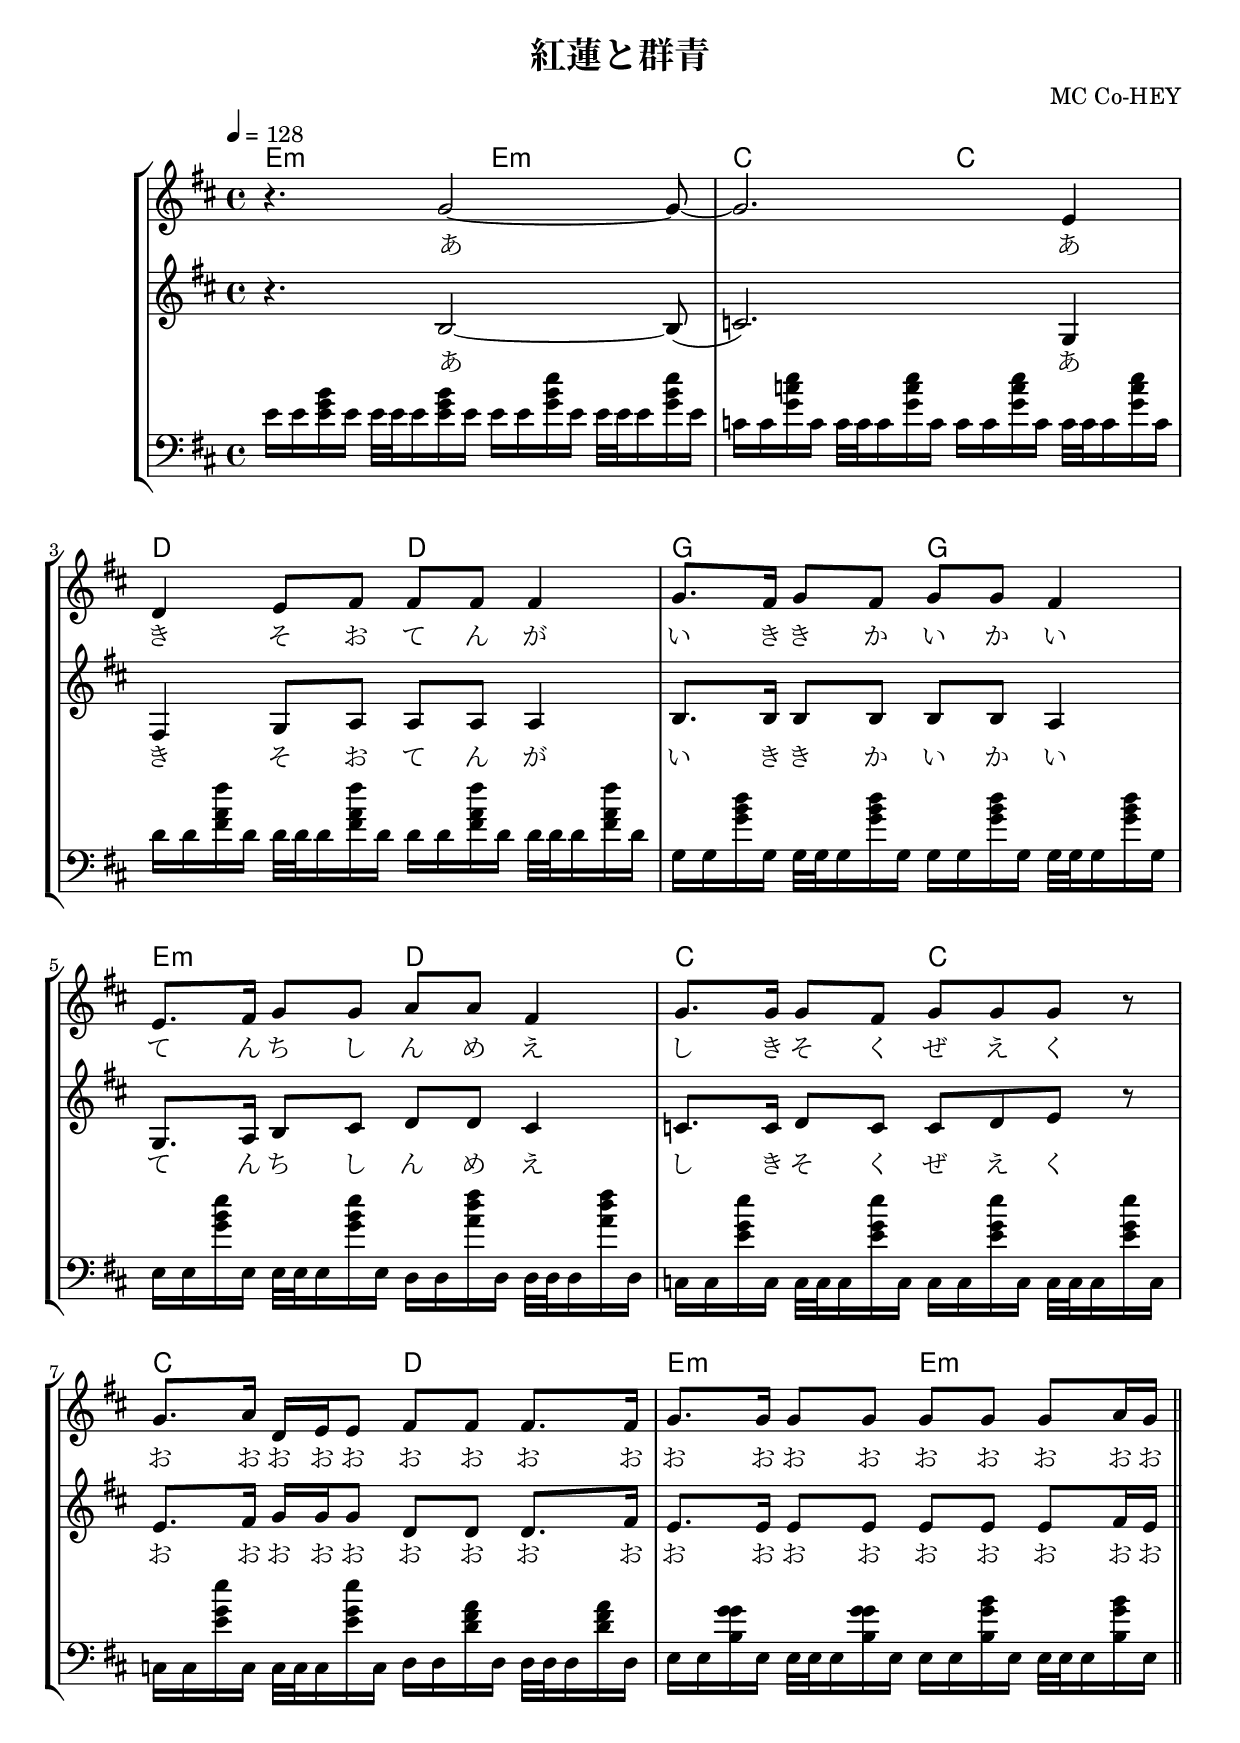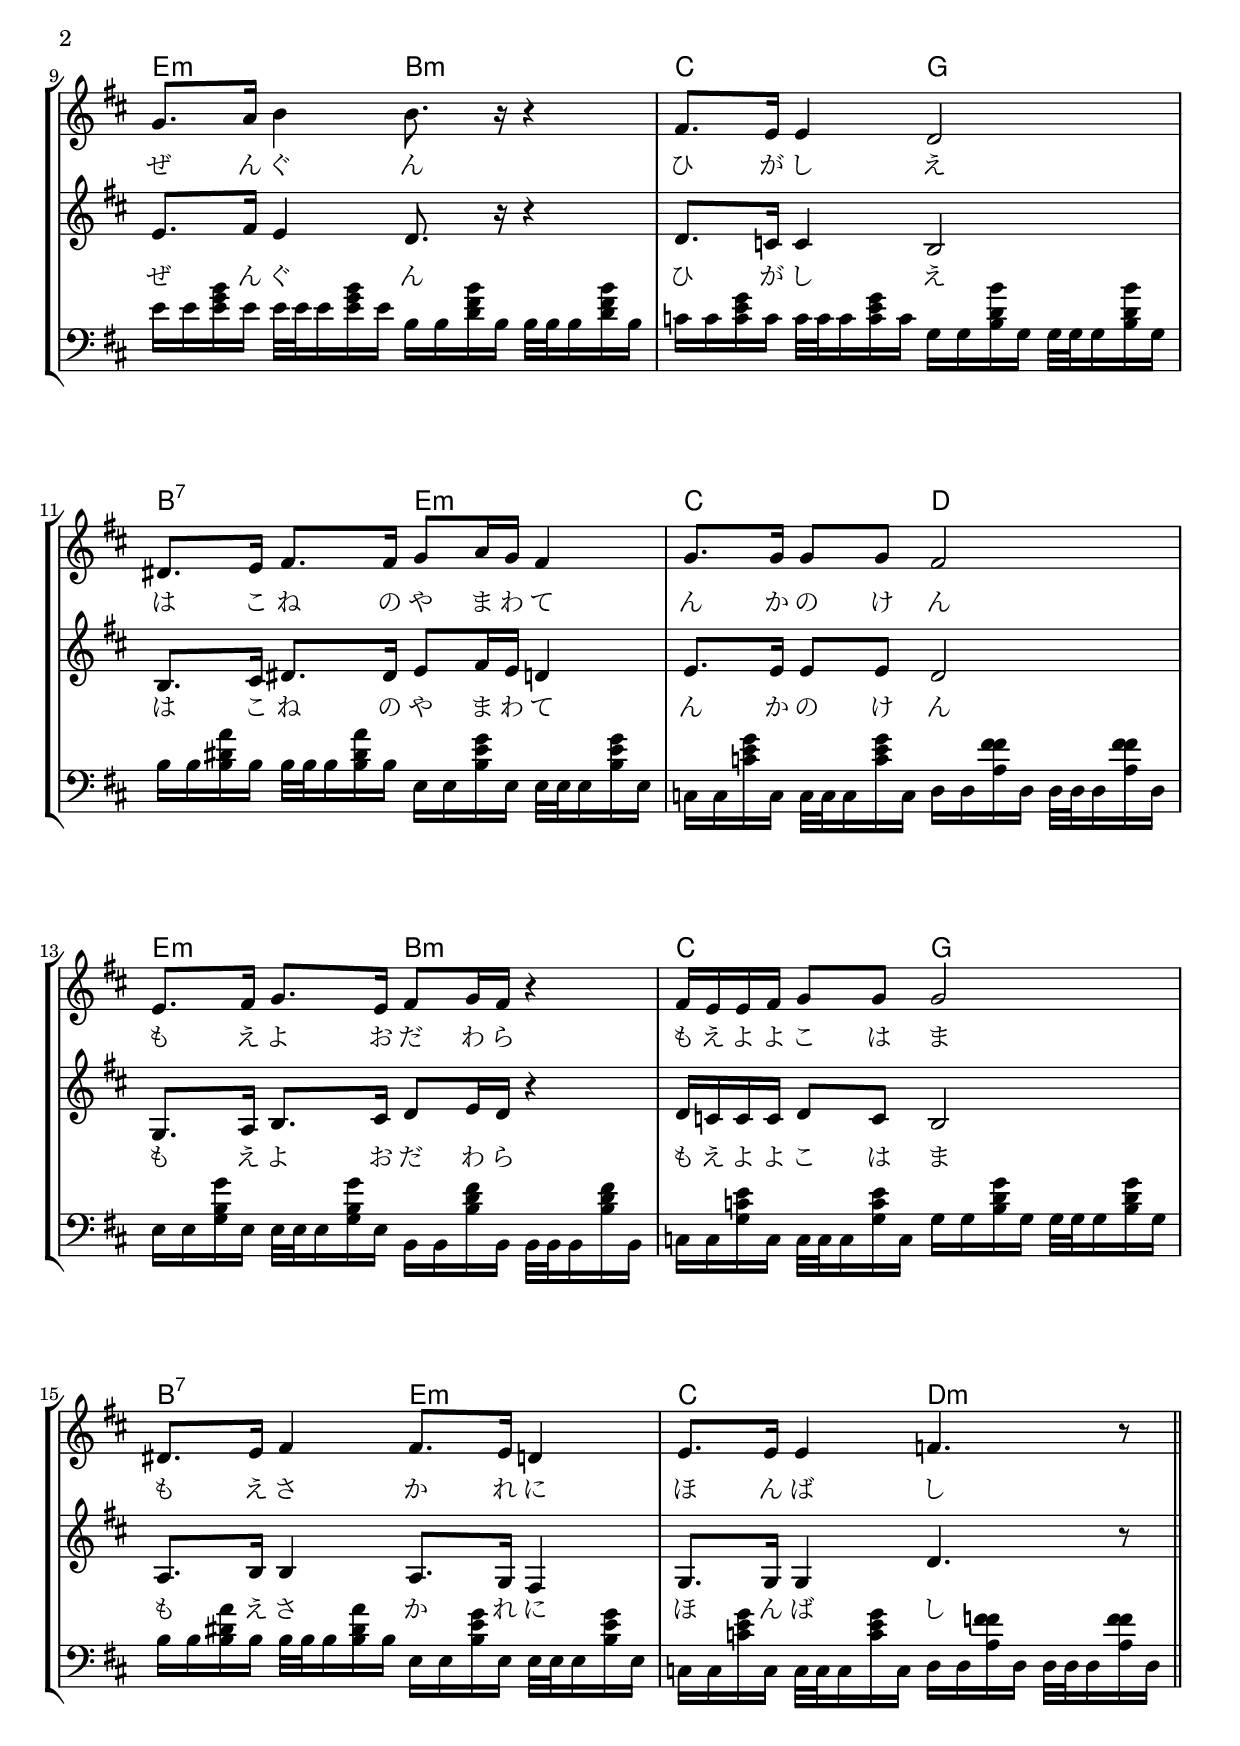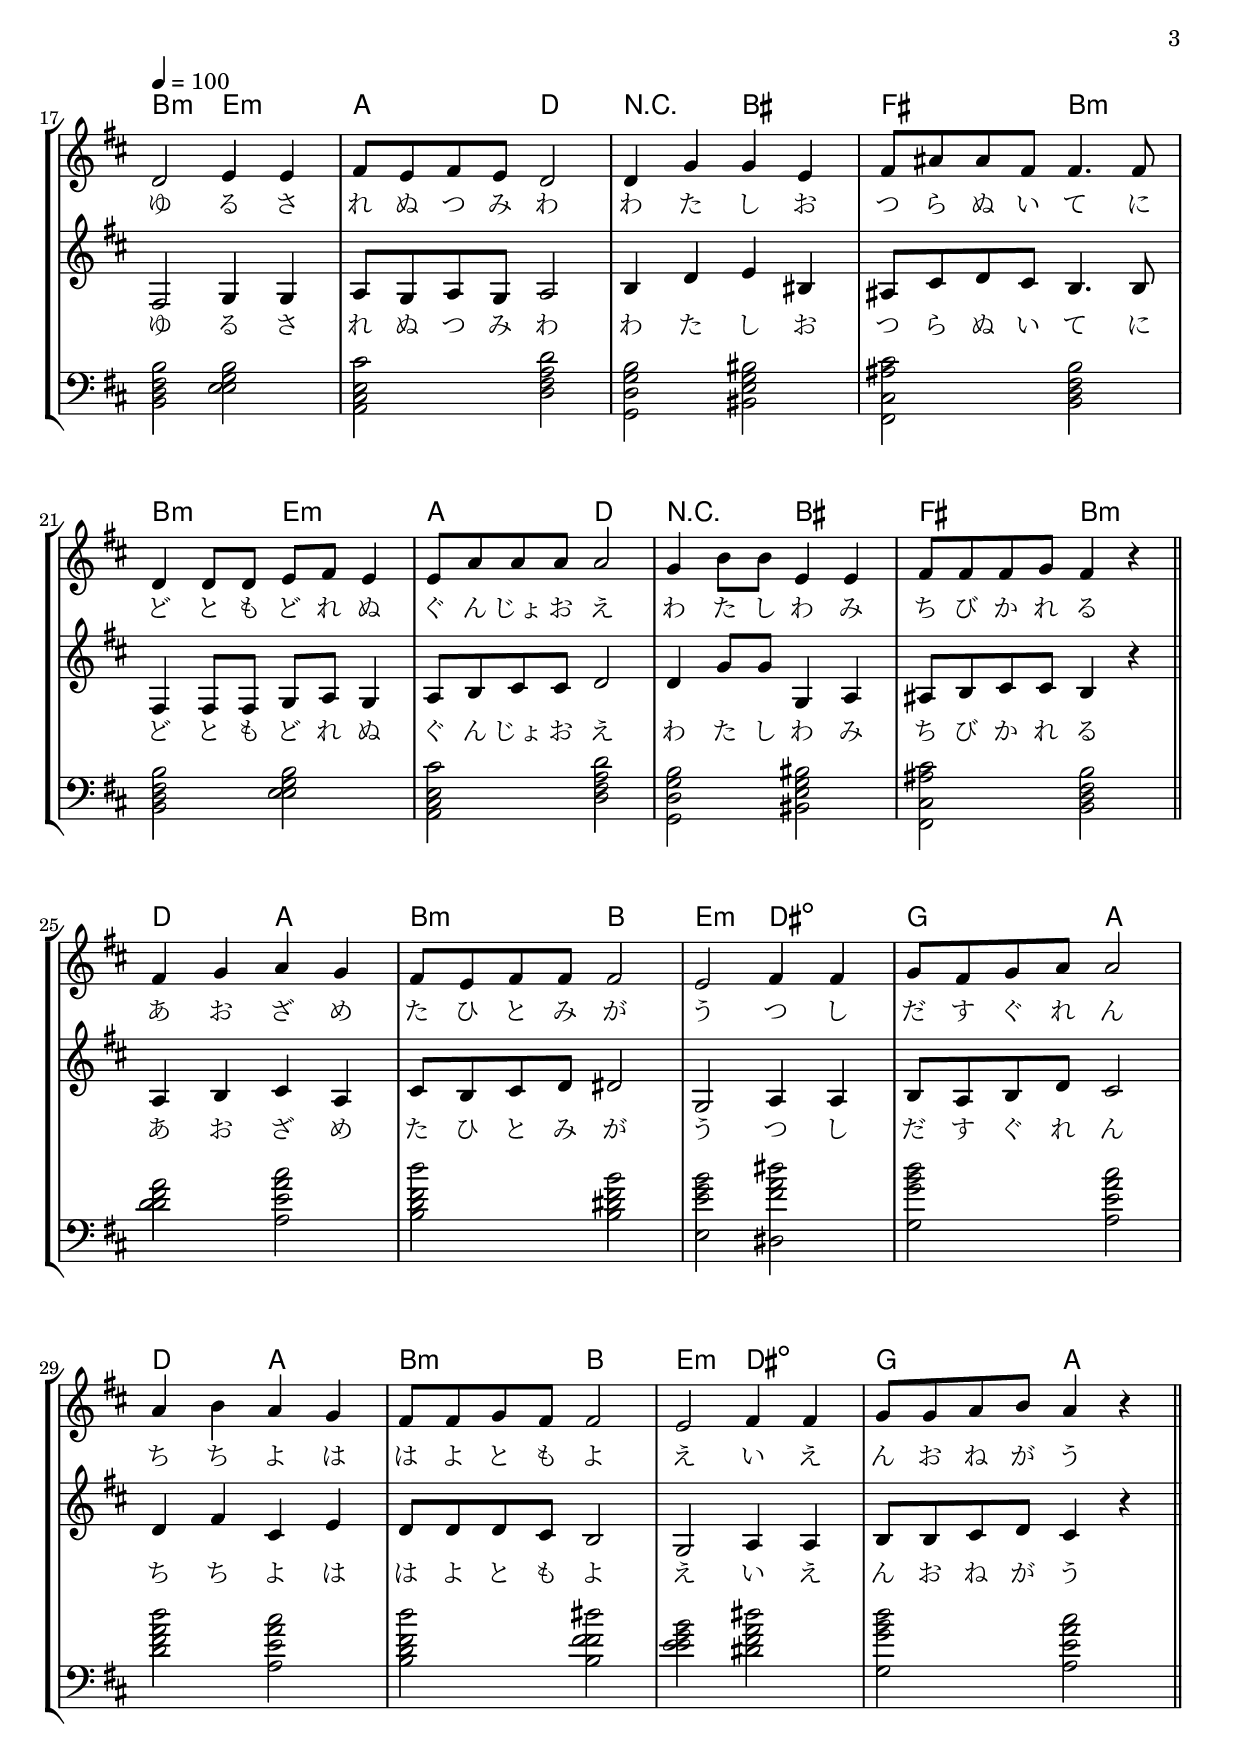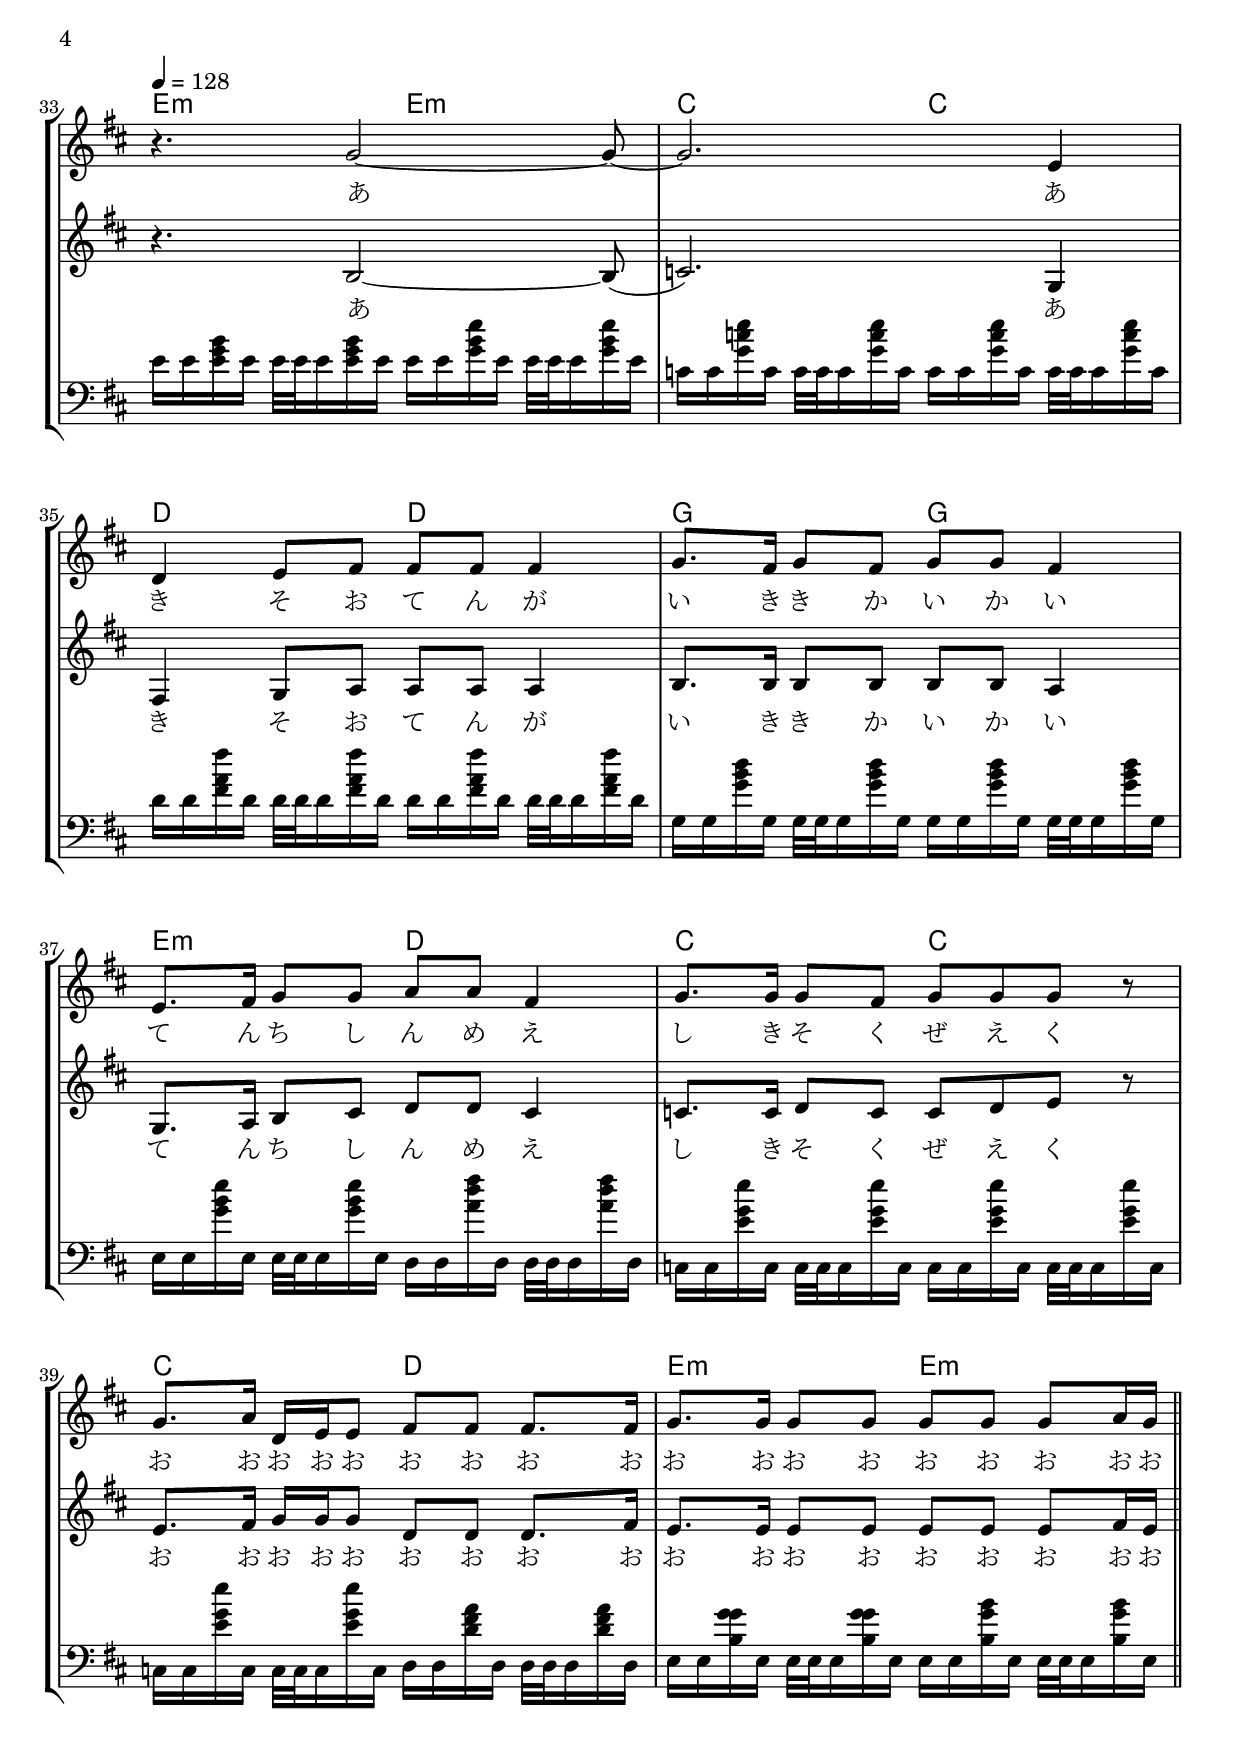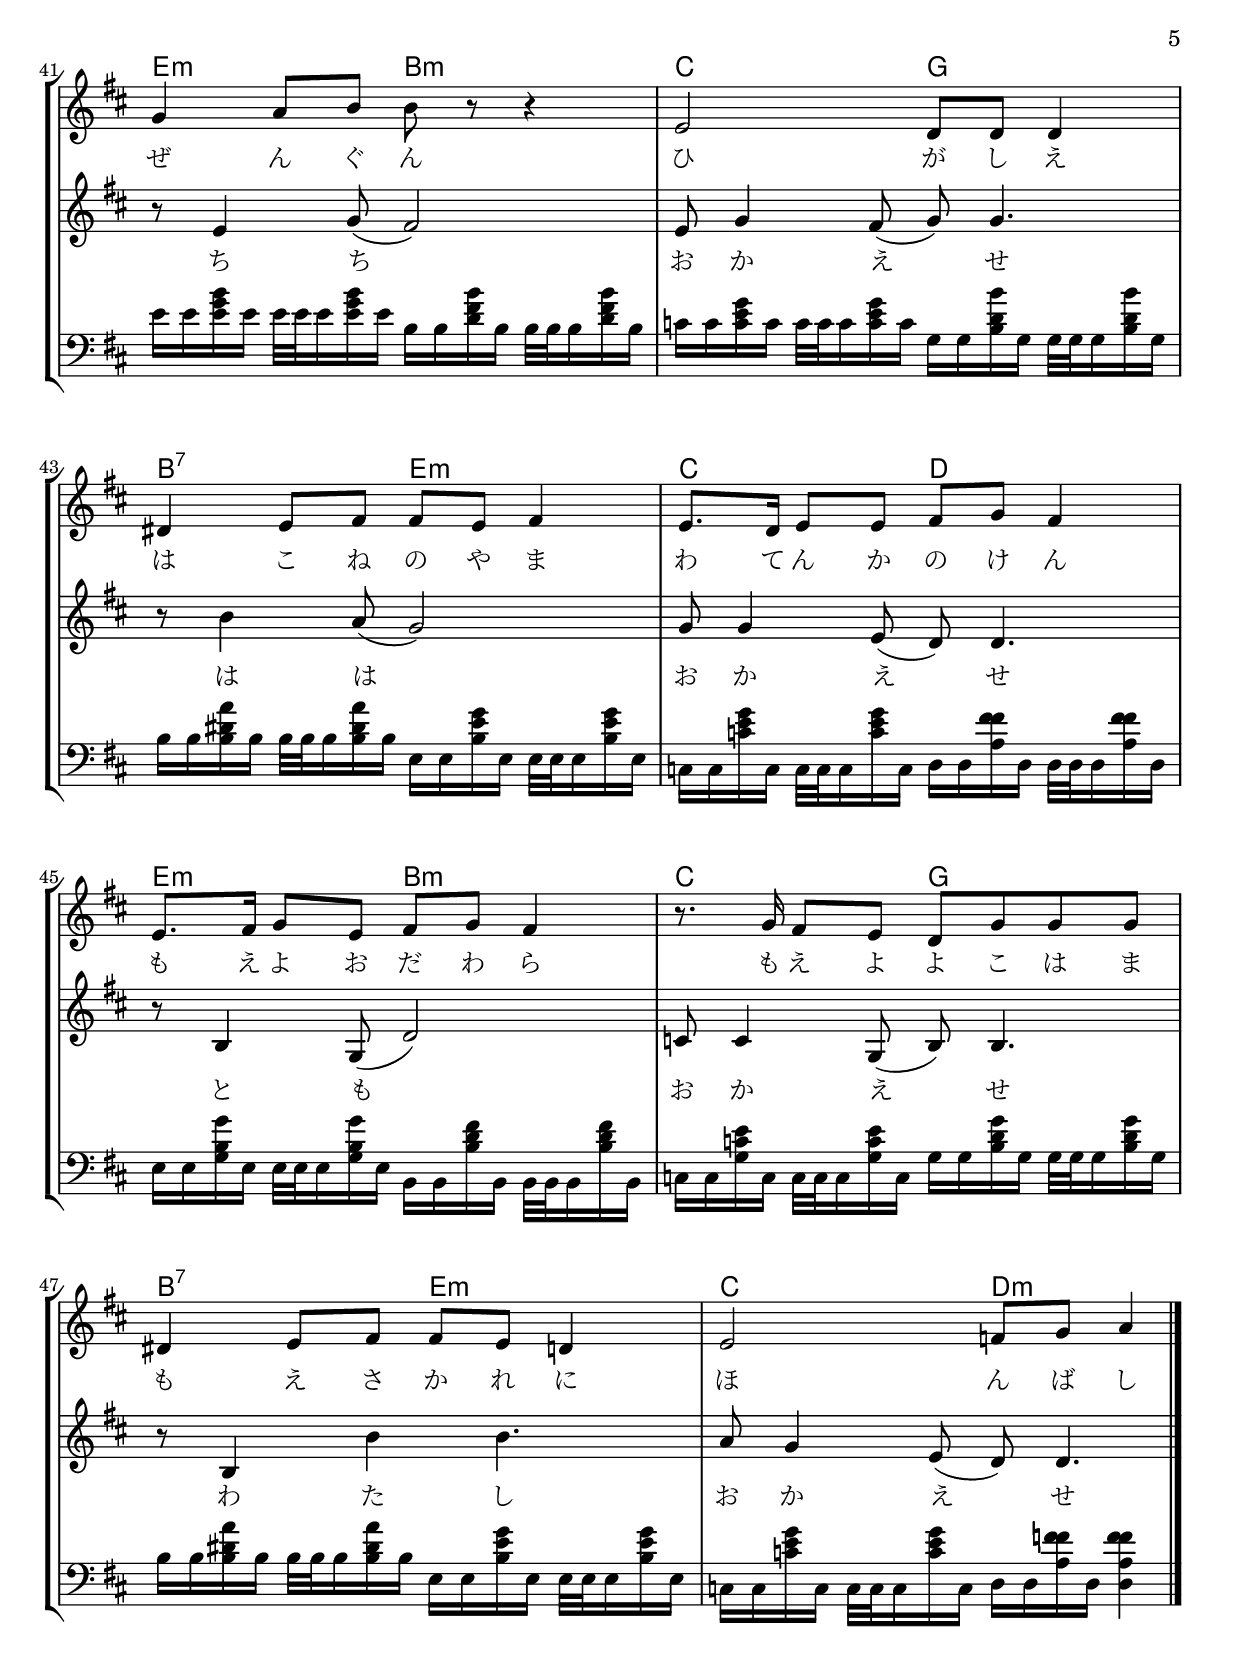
\version "2.12.1"

\header {
	title = \markup {紅蓮と群青}
	composer = \markup \center-column {"MC Co-HEY"}
}

harmony = \chordmode {
	e2:m e:m c c d d g g e:m d c c c d e:m e:m 

	e:m b:m c g b:7 e:m c d e:m b:m c g b:7 e:m c d:m 

	b:m e:m a d r bis fis b:m b:m e:m a d r bis fis b:m 

	d a b:m b e:m dis:dim g a d a b:m b e:m dis:dim g a 

	e:m e:m c c d d g g e:m d c c c d e:m e:m 

	e:m b:m c g b:7 e:m c d e:m b:m c g b:7 e:m c d:m 
}

melody = {
	\set Staff.midiInstrument = #"mmi0.48"
		\key d \major
	\tempo 4 = 128
r4. g'2~g'8~ 
	g'2.  e'4 
	d'4  e'8  fis'8  fis'8  fis'8  fis'4 
	g'8.  fis'16  g'8  fis'8  g'8  g'8  fis'4 
	e'8.  fis'16  g'8  g'8  a'8  a'8  fis'4 
	g'8.  g'16  g'8  fis'8  g'8  g'8  g'8  r8 
	g'8.  a'16  d'16  e'16  e'8  fis'8  fis'8  fis'8.  fis'16 
	g'8.  g'16  g'8  g'8  g'8  g'8  g'8  a'16  g'16
	\set Staff.midiInstrument = #"mmi0.48"
	g'8.  a'16  b'4  b'8.  r16  r4 
	fis'8.  e'16  e'4  d'2 
	dis'8.  e'16  fis'8.  fis'16  g'8  a'16  g'16  fis'4 
	g'8.  g'16  g'8  g'8  fis'2 
	e'8.  fis'16  g'8.  e'16  fis'8  g'16  fis'16  r4 
	fis'16  e'16  e'16  fis'16  g'8  g'8  g'2 
	dis'8.  e'16  fis'4  fis'8.  e'16  d'4 
	e'8.  e'16  e'4  f'4.  	r8 	\set Staff.midiInstrument = #"fss0.42"
		\tempo 4 = 100
 d'2  e'4  e'4 
	fis'8  e'8  fis'8  e'8  d'2 
	d'4  g'4  g'4  e'4 
	fis'8  ais'8  ais'8  fis'8  fis'4.  fis'8 
	d'4  d'8  d'8  e'8  fis'8  e'4 
	e'8  a'8  a'8  a'8  a'2 
	g'4  b'8  b'8  e'4  e'4 
	fis'8  fis'8  fis'8  g'8  fis'4  	r4 	\set Staff.midiInstrument = #"fss0.42"
	 fis'4  g'4  a'4  g'4 
	fis'8  e'8  fis'8  fis'8  fis'2 
	e'2  fis'4  fis'4 
	g'8  fis'8  g'8  a'8  a'2 
	a'4  b'4  a'4  g'4 
	fis'8  fis'8  g'8  fis'8  fis'2 
	e'2  fis'4  fis'4 
	g'8  g'8  a'8  b'8  a'4  	r4 	\set Staff.midiInstrument = #"mmi0.48"
		\tempo 4 = 128
r4. g'2~g'8~ 
	g'2.  e'4 
	d'4  e'8  fis'8  fis'8  fis'8  fis'4 
	g'8.  fis'16  g'8  fis'8  g'8  g'8  fis'4 
	e'8.  fis'16  g'8  g'8  a'8  a'8  fis'4 
	g'8.  g'16  g'8  fis'8  g'8  g'8  g'8  r8 
	g'8.  a'16  d'16  e'16  e'8  fis'8  fis'8  fis'8.  fis'16 
	g'8.  g'16  g'8  g'8  g'8  g'8  g'8  a'16  g'16
	\set Staff.midiInstrument = #"mmi0.48"
	g'4  a'8  b'8  b'8  r8  r4 
	e'2  d'8  d'8  d'4 
	dis'4  e'8  fis'8  fis'8  e'8  fis'4 
	e'8.  d'16  e'8  e'8  fis'8  g'8  fis'4 
	e'8.  fis'16  g'8  e'8  fis'8  g'8  fis'4 
	r8.  g'16  fis'8  e'8  d'8  g'8  g'8  g'8 
	dis'4  e'8  fis'8  fis'8  e'8  d'4 
	e'2  f'8  g'8  a'4
	\bar "|."
}

words = \lyricmode {
	あ  あ  き  そ  お  て  ん  が  い  き  き  か  い  か  い  て  ん  ち  し  ん  め  え  し  き  そ  く  ぜ  え  く  お  お  お  お  お  お  お  お  お  お  お  お  お  お  お  お  お  お  
	ぜ  ん  ぐ  ん  ひ  が  し  え  は  こ  ね  の  や  ま  わ  て  ん  か  の  け  ん  も  え  よ  お  だ  わ  ら  も  え  よ  よ  こ  は  ま  も  え  さ  か  れ  に  ほ  ん  ば  し  
	ゆ  る  さ  れ  ぬ  つ  み  わ  わ  た  し  お  つ  ら  ぬ  い  て  に  ど  と  も  ど  れ  ぬ  ぐ  ん  じょ  お  え  わ  た  し  わ  み  ち  び  か  れ  る  
	あ  お  ざ  め  た  ひ  と  み  が  う  つ  し  だ  す  ぐ  れ  ん  ち  ち  よ  は  は  よ  と  も  よ  え  い  え  ん  お  ね  が  う  
	あ  あ  き  そ  お  て  ん  が  い  き  き  か  い  か  い  て  ん  ち  し  ん  め  え  し  き  そ  く  ぜ  え  く  お  お  お  お  お  お  お  お  お  お  お  お  お  お  お  お  お  お  
	ぜ  ん  ぐ  ん  ひ  が  し  え  は  こ  ね  の  や  ま  わ  て  ん  か  の  け  ん  も  え  よ  お  だ  わ  ら  も  え  よ  よ  こ  は  ま  も  え  さ  か  れ  に  ほ  ん  ば  し  
}

secondmelody = {
	\set Staff.midiInstrument = #"fss0.6"
		\key d \major
	\tempo 4 = 128
r4. b2~b8 
	(c'2.)  g4 
	fis4  g8  a8  a8  a8  a4 
	b8.  b16  b8  b8  b8  b8  a4 
	g8.  a16  b8  cis'8  d'8  d'8  cis'4 
	c'8.  c'16  d'8  c'8  c'8  d'8  e'8  r8 
	e'8.  fis'16  g'16  g'16  g'8  d'8  d'8  d'8.  fis'16 
	e'8.  e'16  e'8  e'8  e'8  e'8  e'8  fis'16  e'16
	\set Staff.midiInstrument = #"fss0.6"
	e'8.  fis'16  e'4  d'8.  r16  r4 
	d'8.  c'16  c'4  b2 
	b8.  cis'16  dis'8.  dis'16  e'8  fis'16  e'16  d'4 
	e'8.  e'16  e'8  e'8  d'2 
	g8.  a16  b8.  cis'16  d'8  e'16  d'16  r4 
	d'16  c'16  c'16  c'16  d'8  c'8  b2 
	a8.  b16  b4  a8.  g16  fis4 
	g8.  g16  g4  d'4.  	r8 	\set Staff.midiInstrument = #"fss0.32"
		\tempo 4 = 100
 fis2  g4  g4 
	a8  g8  a8  g8  a2 
	b4  d'4  e'4  bis4 
	ais8  cis'8  d'8  cis'8  b4.  b8 
	fis4  fis8  fis8  g8  a8  g4 
	a8  b8  cis'8  cis'8  d'2 
	d'4  g'8  g'8  g4  a4 
	ais8  b8  cis'8  cis'8  b4  	r4 	\set Staff.midiInstrument = #"fss0.29"
	 a4  b4  cis'4  a4 
	cis'8  b8  cis'8  d'8  dis'2 
	g2  a4  a4 
	b8  a8  b8  d'8  cis'2 
	d'4  fis'4  cis'4  e'4 
	d'8  d'8  d'8  cis'8  b2 
	g2  a4  a4 
	b8  b8  cis'8  d'8  cis'4  	r4 	\set Staff.midiInstrument = #"fss0.42"
		\tempo 4 = 128
r4. b2~b8 
	(c'2.)  g4 
	fis4  g8  a8  a8  a8  a4 
	b8.  b16  b8  b8  b8  b8  a4 
	g8.  a16  b8  cis'8  d'8  d'8  cis'4 
	c'8.  c'16  d'8  c'8  c'8  d'8  e'8  r8 
	e'8.  fis'16  g'16  g'16  g'8  d'8  d'8  d'8.  fis'16 
	e'8.  e'16  e'8  e'8  e'8  e'8  e'8  fis'16  e'16
	\set Staff.midiInstrument = #"fss0.42"
	r8  e'4  g'8  (fis'2) 
	e'8  g'4  fis'8  (g'8)  g'4. 
	r8  b'4  a'8  (g'2) 
	g'8  g'4  e'8  (d'8)  d'4. 
	r8  b4  g8  (d'2) 
	c'8  c'4  g8  (b8)  b4. 
	r8  b4  b'4  b'4. 
	a'8  g'4  e'8  (d'8)  d'4.
	\bar "|."
}

secondwords = \lyricmode {
	あ  あ  き  そ  お  て  ん  が  い  き  き  か  い  か  い  て  ん  ち  し  ん  め  え  し  き  そ  く  ぜ  え  く  お  お  お  お  お  お  お  お  お  お  お  お  お  お  お  お  お  お  
	ぜ  ん  ぐ  ん  ひ  が  し  え  は  こ  ね  の  や  ま  わ  て  ん  か  の  け  ん  も  え  よ  お  だ  わ  ら  も  え  よ  よ  こ  は  ま  も  え  さ  か  れ  に  ほ  ん  ば  し  
	ゆ  る  さ  れ  ぬ  つ  み  わ  わ  た  し  お  つ  ら  ぬ  い  て  に  ど  と  も  ど  れ  ぬ  ぐ  ん  じょ  お  え  わ  た  し  わ  み  ち  び  か  れ  る  
	あ  お  ざ  め  た  ひ  と  み  が  う  つ  し  だ  す  ぐ  れ  ん  ち  ち  よ  は  は  よ  と  も  よ  え  い  え  ん  お  ね  が  う  
	あ  あ  き  そ  お  て  ん  が  い  き  き  か  い  か  い  て  ん  ち  し  ん  め  え  し  き  そ  く  ぜ  え  く  お  お  お  お  お  お  お  お  お  お  お  お  お  お  お  お  お  お  
	ち  ち  お  か  え  せ  は  は  お  か  え  せ  と  も  お  か  え  せ  わ  た  し  お  か  え  せ  
}

tempochange = {
	\tempo 4 = 128
	r1 | r1 | r1 | r1 | r1 | r1 | r1 | r1 \bar "||"
	\tempo 4 = 128
	r1 | r1 | r1 | r1 | r1 | r1 | r1 | r1 \bar "||"
	\tempo 4 = 100
	r1 | r1 | r1 | r1 | r1 | r1 | r1 | r1 \bar "||"
	\tempo 4 = 100
	r1 | r1 | r1 | r1 | r1 | r1 | r1 | r1 \bar "||"
	\tempo 4 = 128
	r1 | r1 | r1 | r1 | r1 | r1 | r1 | r1 \bar "||"
	\tempo 4 = 128
	r1 | r1 | r1 | r1 | r1 | r1 | r1 | r1 \bar "|."
}

mainacc = {
	\clef bass
	\set Staff.midiInstrument = #"Orchestra Hit"
	\key d \major
	\tempo 4 = 128
	e'16 e'16 <e' g' b'>16 e'16   e'32 e'32 e'16 <e' g' b'>16 e'16
	e'16 e'16 <g' b' e''>16 e'16   e'32 e'32 e'16 <g' b' e''>16 e'16
	c'16 c'16 <g' c'' e''>16 c'16   c'32 c'32 c'16 <g' c'' e''>16 c'16
	c'16 c'16 <g' c'' e''>16 c'16   c'32 c'32 c'16 <g' c'' e''>16 c'16
	d'16 d'16 <fis' a' fis''>16 d'16   d'32 d'32 d'16 <fis' a' fis''>16 d'16
	d'16 d'16 <fis' a' fis''>16 d'16   d'32 d'32 d'16 <fis' a' fis''>16 d'16
	g16 g16 <g' b' d''>16 g16   g32 g32 g16 <g' b' d''>16 g16
	g16 g16 <g' b' d''>16 g16   g32 g32 g16 <g' b' d''>16 g16
	e16 e16 <g' b' e''>16 e16   e32 e32 e16 <g' b' e''>16 e16
	d16 d16 <a' d'' fis''>16 d16   d32 d32 d16 <a' d'' fis''>16 d16
	c16 c16 <e' g' e''>16 c16   c32 c32 c16 <e' g' e''>16 c16
	c16 c16 <e' g' e''>16 c16   c32 c32 c16 <e' g' e''>16 c16
	c16 c16 <e' g' e''>16 c16   c32 c32 c16 <e' g' e''>16 c16
	d16 d16 <d' fis' a'>16 d16   d32 d32 d16 <d' fis' a'>16 d16
	e16 e16 <b g' g'>16 e16   e32 e32 e16 <b g' g'>16 e16
	e16 e16 <b g' b'>16 e16   e32 e32 e16 <b g' b'>16 e16
	\bar "||"

	\set Staff.midiInstrument = #"Orchestra Hit"
	e'16 e'16 <e' g' b'>16 e'16   e'32 e'32 e'16 <e' g' b'>16 e'16
	b16 b16 <d' fis' b'>16 b16   b32 b32 b16 <d' fis' b'>16 b16
	c'16 c'16 <c' e' g'>16 c'16   c'32 c'32 c'16 <c' e' g'>16 c'16
	g16 g16 <b d' b'>16 g16   g32 g32 g16 <b d' b'>16 g16
	b16 b16 <b dis' a'>16 b16   b32 b32 b16 <b dis' a'>16 b16
	e16 e16 <b e' g'>16 e16   e32 e32 e16 <b e' g'>16 e16
	c16 c16 <c' e' g'>16 c16   c32 c32 c16 <c' e' g'>16 c16
	d16 d16 <a fis' fis'>16 d16   d32 d32 d16 <a fis' fis'>16 d16
	e16 e16 <g b g'>16 e16   e32 e32 e16 <g b g'>16 e16
	b,16 b,16 <b d' fis'>16 b,16   b,32 b,32 b,16 <b d' fis'>16 b,16
	c16 c16 <g c' e'>16 c16   c32 c32 c16 <g c' e'>16 c16
	g16 g16 <b d' g'>16 g16   g32 g32 g16 <b d' g'>16 g16
	b16 b16 <b dis' a'>16 b16   b32 b32 b16 <b dis' a'>16 b16
	e16 e16 <b e' g'>16 e16   e32 e32 e16 <b e' g'>16 e16
	c16 c16 <c' e' g'>16 c16   c32 c32 c16 <c' e' g'>16 c16
	d16 d16 <a f' f'>16 d16   d32 d32 d16 <a f' f'>16 d16
	\bar "||"

	\set Staff.midiInstrument = #"Church organ"
	\tempo 4 = 100
	<b, d fis b>2
	<e e g b>2
	<a, cis e cis'>2
	<d fis a d'>2
	<g, d g b>2
	<bis, e g bis>2
	<fis, cis ais cis'>2
	<b, d fis b>2
	<b, d fis b>2
	<e e g b>2
	<a, cis e cis'>2
	<d fis a d'>2
	<g, d g b>2
	<bis, e g bis>2
	<fis, cis ais cis'>2
	<b, d fis b>2
	\bar "||"

	\set Staff.midiInstrument = #"Church organ"
	<d' d' fis' a'>2
	<a e' a' cis''>2
	<b d' fis' d''>2
	<b dis' fis' b'>2
	<e e' g' b'>2
	<dis fis' a' dis''>2
	<g g' b' d''>2
	<a e' a' cis''>2
	<d' fis' a' d''>2
	<a e' a' cis''>2
	<b d' fis' d''>2
	<b fis' fis' dis''>2
	<e' e' g' b'>2
	<dis' fis' a' dis''>2
	<g g' b' d''>2
	<a e' a' cis''>2
	\bar "||"

	\set Staff.midiInstrument = #"Orchestra Hit"
	\tempo 4 = 128
	e'16 e'16 <e' g' b'>16 e'16   e'32 e'32 e'16 <e' g' b'>16 e'16
	e'16 e'16 <g' b' e''>16 e'16   e'32 e'32 e'16 <g' b' e''>16 e'16
	c'16 c'16 <g' c'' e''>16 c'16   c'32 c'32 c'16 <g' c'' e''>16 c'16
	c'16 c'16 <g' c'' e''>16 c'16   c'32 c'32 c'16 <g' c'' e''>16 c'16
	d'16 d'16 <fis' a' fis''>16 d'16   d'32 d'32 d'16 <fis' a' fis''>16 d'16
	d'16 d'16 <fis' a' fis''>16 d'16   d'32 d'32 d'16 <fis' a' fis''>16 d'16
	g16 g16 <g' b' d''>16 g16   g32 g32 g16 <g' b' d''>16 g16
	g16 g16 <g' b' d''>16 g16   g32 g32 g16 <g' b' d''>16 g16
	e16 e16 <g' b' e''>16 e16   e32 e32 e16 <g' b' e''>16 e16
	d16 d16 <a' d'' fis''>16 d16   d32 d32 d16 <a' d'' fis''>16 d16
	c16 c16 <e' g' e''>16 c16   c32 c32 c16 <e' g' e''>16 c16
	c16 c16 <e' g' e''>16 c16   c32 c32 c16 <e' g' e''>16 c16
	c16 c16 <e' g' e''>16 c16   c32 c32 c16 <e' g' e''>16 c16
	d16 d16 <d' fis' a'>16 d16   d32 d32 d16 <d' fis' a'>16 d16
	e16 e16 <b g' g'>16 e16   e32 e32 e16 <b g' g'>16 e16
	e16 e16 <b g' b'>16 e16   e32 e32 e16 <b g' b'>16 e16
	\bar "||"

	\set Staff.midiInstrument = #"Orchestra Hit"
	e'16 e'16 <e' g' b'>16 e'16   e'32 e'32 e'16 <e' g' b'>16 e'16
	b16 b16 <d' fis' b'>16 b16   b32 b32 b16 <d' fis' b'>16 b16
	c'16 c'16 <c' e' g'>16 c'16   c'32 c'32 c'16 <c' e' g'>16 c'16
	g16 g16 <b d' b'>16 g16   g32 g32 g16 <b d' b'>16 g16
	b16 b16 <b dis' a'>16 b16   b32 b32 b16 <b dis' a'>16 b16
	e16 e16 <b e' g'>16 e16   e32 e32 e16 <b e' g'>16 e16
	c16 c16 <c' e' g'>16 c16   c32 c32 c16 <c' e' g'>16 c16
	d16 d16 <a fis' fis'>16 d16   d32 d32 d16 <a fis' fis'>16 d16
	e16 e16 <g b g'>16 e16   e32 e32 e16 <g b g'>16 e16
	b,16 b,16 <b d' fis'>16 b,16   b,32 b,32 b,16 <b d' fis'>16 b,16
	c16 c16 <g c' e'>16 c16   c32 c32 c16 <g c' e'>16 c16
	g16 g16 <b d' g'>16 g16   g32 g32 g16 <b d' g'>16 g16
	b16 b16 <b dis' a'>16 b16   b32 b32 b16 <b dis' a'>16 b16
	e16 e16 <b e' g'>16 e16   e32 e32 e16 <b e' g'>16 e16
	c16 c16 <c' e' g'>16 c16   c32 c32 c16 <c' e' g'>16 c16
	d16 d16 <a f' f'>16 d16 <d a f' f'>4
	\bar "|."
}

subacc = {
	\clef bass
	\set Staff.midiInstrument = #"FX 6 (goblins)"
	\key d \major
	\tempo 4 = 128
	r8 <e' g' b'>4 <e' g' b'>8
	r8 <g' b' e''>4 <g' b' e''>8
	r8 <g' c'' e''>4 <g' c'' e''>8
	r8 <g' c'' e''>4 <g' c'' e''>8
	r8 <fis' a' fis''>4 <fis' a' fis''>8
	r8 <fis' a' fis''>4 <fis' a' fis''>8
	r8 <g' b' d''>4 <g' b' d''>8
	r8 <g' b' d''>4 <g' b' d''>8
	r8 <g' b' e''>4 <g' b' e''>8
	r8 <a' d'' fis''>4 <a' d'' fis''>8
	r8 <e' g' e''>4 <e' g' e''>8
	r8 <e' g' e''>4 <e' g' e''>8
	r8 <e' g' e''>4 <e' g' e''>8
	r8 <d' fis' a'>4 <d' fis' a'>8
	r8 <b g' g'>4 <b g' g'>8
	r8 <b g' b'>4 <b g' b'>8
	\bar "||"

	\set Staff.midiInstrument = #"FX 6 (goblins)"
	r8 <e' g' b'>4 <e' g' b'>8
	r8 <d' fis' b'>4 <d' fis' b'>8
	r8 <c' e' g'>4 <c' e' g'>8
	r8 <b d' b'>4 <b d' b'>8
	r8 <b dis' a'>4 <b dis' a'>8
	r8 <b e' g'>4 <b e' g'>8
	r8 <c' e' g'>4 <c' e' g'>8
	r8 <a fis' fis'>4 <a fis' fis'>8
	r8 <g b g'>4 <g b g'>8
	r8 <b d' fis'>4 <b d' fis'>8
	r8 <g c' e'>4 <g c' e'>8
	r8 <b d' g'>4 <b d' g'>8
	r8 <b dis' a'>4 <b dis' a'>8
	r8 <b e' g'>4 <b e' g'>8
	r8 <c' e' g'>4 <c' e' g'>8
	r8 <a f' f'>4 <a f' f'>8
	\bar "||"

	\set Staff.midiInstrument = #"Electric Guitar (clean)"
	\tempo 4 = 100
	b,8 d8 fis8 b8
	e8 e8 g8 b8
	a,8 cis8 e8 cis'8
	d8 fis8 a8 d'8
	g,8 d8 g8 b8
	bis,8 e8 g8 bis8
	fis,8 cis8 ais8 cis'8
	b,8 d8 fis8 b8
	b,8 d8 fis8 b8
	e8 e8 g8 b8
	a,8 cis8 e8 cis'8
	d8 fis8 a8 d'8
	g,8 d8 g8 b8
	bis,8 e8 g8 bis8
	fis,8 cis8 ais8 cis'8
	b,8 d8 fis8 b8
	\bar "||"

	\set Staff.midiInstrument = #"Electric Guitar (clean)"
	d'8 d'16 a' fis' a' d'8
	<a e' a' cis''>2
	b8 d'16 d'' fis' d'' d'8
	<b dis' fis' b'>2
	e8 e'16 b' g' b' e'8
	<dis fis' a' dis''>2
	g8 g'16 d'' b' d'' g'8
	<a e' a' cis''>2
	d'8 fis'16 d'' a' d'' fis'8
	<a e' a' cis''>2
	b8 d'16 d'' fis' d'' d'8
	<b fis' fis' dis''>2
	e'8 e'16 b' g' b' e'8
	<dis' fis' a' dis''>2
	g8 g'16 d'' b' d'' g'8
	<a e' a' cis''>2
	\bar "||"

	\set Staff.midiInstrument = #"FX 6 (goblins)"
	\tempo 4 = 128
	r8 <e' g' b'>4 <e' g' b'>8
	r8 <g' b' e''>4 <g' b' e''>8
	r8 <g' c'' e''>4 <g' c'' e''>8
	r8 <g' c'' e''>4 <g' c'' e''>8
	r8 <fis' a' fis''>4 <fis' a' fis''>8
	r8 <fis' a' fis''>4 <fis' a' fis''>8
	r8 <g' b' d''>4 <g' b' d''>8
	r8 <g' b' d''>4 <g' b' d''>8
	r8 <g' b' e''>4 <g' b' e''>8
	r8 <a' d'' fis''>4 <a' d'' fis''>8
	r8 <e' g' e''>4 <e' g' e''>8
	r8 <e' g' e''>4 <e' g' e''>8
	r8 <e' g' e''>4 <e' g' e''>8
	r8 <d' fis' a'>4 <d' fis' a'>8
	r8 <b g' g'>4 <b g' g'>8
	r8 <b g' b'>4 <b g' b'>8
	\bar "||"

	\set Staff.midiInstrument = #"FX 6 (goblins)"
	r8 <e' g' b'>4 <e' g' b'>8
	r8 <d' fis' b'>4 <d' fis' b'>8
	r8 <c' e' g'>4 <c' e' g'>8
	r8 <b d' b'>4 <b d' b'>8
	r8 <b dis' a'>4 <b dis' a'>8
	r8 <b e' g'>4 <b e' g'>8
	r8 <c' e' g'>4 <c' e' g'>8
	r8 <a fis' fis'>4 <a fis' fis'>8
	r8 <g b g'>4 <g b g'>8
	r8 <b d' fis'>4 <b d' fis'>8
	r8 <g c' e'>4 <g c' e'>8
	r8 <b d' g'>4 <b d' g'>8
	r8 <b dis' a'>4 <b dis' a'>8
	r8 <b e' g'>4 <b e' g'>8
	r8 <c' e' g'>4 <c' e' g'>8
	r8 <a f' f'>8 <a f' f'>4
	\bar "|."
}

percA = {
	\drummode {
	r1  |hh4 hh4 hh4 hh4  |r1  |hh4 hh4 hh4 hh4  |r1  |hh4 hh4 hh4 hh4  |r1  |hh4 hh4 hh2  \bar "||"
	r4 hh4 hh4 hh4  |hh4 hh4 hh4 hh4  |hh4 hh4 hh4 hh4  |hh4 hh4 hh4 hh4  |r4 hh4 hh4 hh4  |hh4 hh4 hh4 hh4  |hh4 hh4 hh4 hh4  |r1  \bar "||"
	r1 |r1 |r1 |r1 |r1 |r1 |r1 |r1 \bar "||"
	cymr4 cymr4 cymr4 cymr4  |cymr4 cymr8 cymr16 cymr16 cymr4 cymr4  |cymr4 cymr4 cymr4 cymr4  |cymr4 cymr2.  |cymr4 cymr4 cymr4 cymr4  |cymr4 cymr8 cymr16 cymr16 cymr4 cymr4  |cymr4 cymr4 cymr4 cymr4  |cymr4 cymr2.  \bar "||"
	r1  |hh4 hh4 hh4 hh4  |r1  |hh4 hh4 hh4 hh4  |r1  |hh4 hh4 hh4 hh4  |r1  |hh4 hh4 hh2  \bar "||"
	r4 hh4 hh4 hh4  |hh4 hh4 hh4 hh4  |hh4 hh4 hh4 hh4  |hh4 hh4 hh4 hh4  |r4 hh4 hh4 hh4  |hh4 hh4 hh4 hh4  |hh4 hh4 hh4 hh4  |r1  \bar "|."
	}
}

percB = {
	\drummode {
	sn4 sn4 sn4 sn4  |r4 sn2 sn8. sn16  |sn4 sn4 sn4 sn4  |r4 sn2 sn8. sn16  |sn4 sn4 sn4 sn4  |r4 sn2 sn8. sn16  |sn4 sn4 sn4 sn4  |r4 sn4 r16 sn16 sn16 sn16 sn16 sn16 sn16 sn16  \bar "||"
	r4 sn8 sn4. sn4  |r4 sn8 sn4. sn4  |r4 sn8 sn4. sn4  |r4 sn8 sn4. sn4  |r4 sn8 sn4. sn4  |r4 sn8 sn4. sn4  |r4 sn8 sn4. sn4  |sn16 sn16 sn16 sn16 sn16 sn16 sn16 sn16 sn16 sn16 sn16 sn16 sn16 sn16 sn16 sn16  \bar "||"
	r1 |r1 |r1 |r1 |r1 |r1 |r1 |r1 \bar "||"
	r2 sn2  |r2 sn2  |r2 sn2  |r8 sn8 sn2.  |r2 sn2  |r2 sn2  |r2 sn2  |r8 sn8 sn2.  \bar "||"
	sn4 sn4 sn4 sn4  |r4 sn2 sn8. sn16  |sn4 sn4 sn4 sn4  |r4 sn2 sn8. sn16  |sn4 sn4 sn4 sn4  |r4 sn2 sn8. sn16  |sn4 sn4 sn4 sn4  |r4 sn4 r16 sn16 sn16 sn16 sn16 sn16 sn16 sn16  \bar "||"
	r4 sn8 sn4. sn4  |r4 sn8 sn4. sn4  |r4 sn8 sn4. sn4  |r4 sn8 sn4. sn4  |r4 sn8 sn4. sn4  |r4 sn8 sn4. sn4  |r4 sn8 sn4. sn4  |sn16 sn16 sn16 sn16 sn16 sn16 sn16 sn16 sn16 sn16 sn16 sn16 sn16 sn16 sn16 sn16  \bar "|."
	}
}

percC = {
	\drummode {
	bd16 bd16 bd16 bd16 bd16 bd16 bd16 bd16 bd16 bd16 bd16 bd16 bd16 bd16 bd16 bd16  |bd8 bd8 bd8 bd8 bd8 bd8 bd8 bd8  |bd16 bd16 bd16 bd16 bd16 bd16 bd16 bd16 bd16 bd16 bd16 bd16 bd16 bd16 bd16 bd16  |bd8 bd8 bd8 bd8 bd8 bd8 bd8 bd8  |bd16 bd16 bd16 bd16 bd16 bd16 bd16 bd16 bd16 bd16 bd16 bd16 bd16 bd16 bd16 bd16  |bd8 bd8 bd8 bd8 bd8 bd8 bd8 bd8  |bd16 bd16 bd16 bd16 bd16 bd16 bd16 bd16 bd16 bd16 bd16 bd16 bd16 bd16 bd16 bd16  |bd8 bd8 bd8 bd8 bd8 bd8 bd8 bd8  \bar "||"
	bd4 bd4 bd4 bd4  |bd4 bd4 bd4 bd8 bd8  |bd4 bd4 bd4 bd4  |bd4 bd4 bd4 bd8 bd8  |bd4 bd4 bd4 bd4  |bd4 bd4 bd4 bd8 bd8  |bd4 bd4 bd4 bd4  |bd4 bd4 bd8 bd8 bd8 bd8  \bar "||"
	r1 |r1 |r1 |r1 |r1 |r1 |r1 |r1 \bar "||"
	bd2. r8 bd8  |bd2. r8 bd8  |bd2. r8 bd8  |bd4. bd8 bd4. bd8  |bd2. r8 bd8  |bd2. r8 bd8  |bd2. r8 bd8  |bd2 r8 bd4.  \bar "||"
	bd16 bd16 bd16 bd16 bd16 bd16 bd16 bd16 bd16 bd16 bd16 bd16 bd16 bd16 bd16 bd16  |bd8 bd8 bd8 bd8 bd8 bd8 bd8 bd8  |bd16 bd16 bd16 bd16 bd16 bd16 bd16 bd16 bd16 bd16 bd16 bd16 bd16 bd16 bd16 bd16  |bd8 bd8 bd8 bd8 bd8 bd8 bd8 bd8  |bd16 bd16 bd16 bd16 bd16 bd16 bd16 bd16 bd16 bd16 bd16 bd16 bd16 bd16 bd16 bd16  |bd8 bd8 bd8 bd8 bd8 bd8 bd8 bd8  |bd16 bd16 bd16 bd16 bd16 bd16 bd16 bd16 bd16 bd16 bd16 bd16 bd16 bd16 bd16 bd16  |bd8 bd8 bd8 bd8 bd8 bd8 bd8 bd8  \bar "||"
	bd4 bd4 bd4 bd4  |bd4 bd4 bd4 bd8 bd8  |bd4 bd4 bd4 bd4  |bd4 bd4 bd4 bd8 bd8  |bd4 bd4 bd4 bd4  |bd4 bd4 bd4 bd8 bd8  |bd4 bd4 bd4 bd4  |bd4 bd4 bd8 bd8 bd8 bd8  \bar "|."
	}
}

percD = {
	\drummode {
	r1  |r8 hho4 hho4 hho4 hho8  |r1  |r8 hho4 hho4 hho4 hho8  |r1  |r8 hho4 hho4 hho4 hho8  |r1  |r8 hho4 hho2 r8  \bar "||"
	r8 hhp4 hhp4 hhp4 hhp8  |r8 hhp4 hhp4 hhp4 hhp8  |r8 hhp4 hhp4 hhp4 hhp8  |r8 hhp4 hhp4 hhp4 hhp8  |r8 hhp4 hhp4 hhp4 hhp8  |r8 hhp4 hhp4 hhp4 hhp8  |r8 hhp4 hhp4 hhp4 hhp8  |r8 hhp4 hhp4 hhp4 hhp8  \bar "||"
	r1 |r1 |r1 |r1 |r1 |r1 |r1 |r1 \bar "||"
	r1 |r1 |r1 |r2 r8 tommh8 tommh4  |r1 |r1 |r1 |r8. tommh8. tommh2 r8  \bar "||"
	r1  |r8 hho4 hho4 hho4 hho8  |r1  |r8 hho4 hho4 hho4 hho8  |r1  |r8 hho4 hho4 hho4 hho8  |r1  |r8 hho4 hho2 r8  \bar "||"
	r8 hhp4 hhp4 hhp4 hhp8  |r8 hhp4 hhp4 hhp4 hhp8  |r8 hhp4 hhp4 hhp4 hhp8  |r8 hhp4 hhp4 hhp4 hhp8  |r8 hhp4 hhp4 hhp4 hhp8  |r8 hhp4 hhp4 hhp4 hhp8  |r8 hhp4 hhp4 hhp4 hhp8  |r8 hhp4 hhp4 hhp4 hhp8  \bar "|."
	}
}

percE = {
	\drummode {
	cymc4 cymc4 cymc4 cymc4  |r1 |cymc4 cymc4 cymc4 cymc4  |r1 |cymc4 cymc4 cymc4 cymc4  |r1 |cymc4 cymc4 cymc4 cymc4  |r1 \bar "||"
	cymc1  |r1 |r1 |r1 |cymc1  |r1 |r1 |r1 \bar "||"
	r1 |r1 |r1 |r1 |r1 |r1 |r1 |r1 \bar "||"
	r1 |r1 |r1 |r2. r8 toml8  |r1 |r1 |r1 |r2. toml8 toml8  \bar "||"
	cymc4 cymc4 cymc4 cymc4  |r1 |cymc4 cymc4 cymc4 cymc4  |r1 |cymc4 cymc4 cymc4 cymc4  |r1 |cymc4 cymc4 cymc4 cymc4  |r1 \bar "||"
	cymc1  |r1 |r1 |r1 |cymc1  |r1 |r1 |r1 \bar "|."
	}
}

percF = {
	\drummode {
	r8 tommh2 tommh8. tommh16 tommh8  |r1 |r8 tommh2 tommh8. tommh16 tommh8  |r1 |r8 tommh2 tommh8. tommh16 tommh8  |r1 |r8 tommh2 tommh8. tommh16 tommh8  |r1 \bar "||"
	r1 | r1 | r1 | r1 | r1 | r1 | r1 | r1 \bar "||"
	r1 | r1 | r1 | r1 | r1 | r1 | r1 | r1 \bar "||"
	r1 |r1 |r1 |r1 |r1 |r1 |r1 |hho1  \bar "||"
	r8 tommh2 tommh8. tommh16 tommh8  |r1 |r8 tommh2 tommh8. tommh16 tommh8  |r1 |r8 tommh2 tommh8. tommh16 tommh8  |r1 |r8 tommh2 tommh8. tommh16 tommh8  |r1 \bar "||"
	r1 | r1 | r1 | r1 | r1 | r1 | r1 | r1 \bar "|."
	}
}

percG = {
	\drummode {
	r4. toml16 toml2 toml16  |r1 |r4. toml16 toml2 toml16  |r1 |r4. toml16 toml2 toml16  |r1 |r4. toml16 toml2 toml16  |r1 \bar "||"
	r1 | r1 | r1 | r1 | r1 | r1 | r1 | r1 \bar "||"
	r1 | r1 | r1 | r1 | r1 | r1 | r1 | r1 \bar "||"
	r1 | r1 | r1 | r1 | r1 | r1 | r1 | r1 \bar "||"
	r4. toml16 toml2 toml16  |r1 |r4. toml16 toml2 toml16  |r1 |r4. toml16 toml2 toml16  |r1 |r4. toml16 toml2 toml16  |r1 \bar "||"
	r1 | r1 | r1 | r1 | r1 | r1 | r1 | r1 \bar "|."
	}
}

\score {
	<<
		\new StaffGroup <<
			\new ChordNames {\harmony}
			\new Voice = "melody" {\melody}
			\new Lyrics \lyricsto "melody" \words
			\new Voice = "secondmelody" {\secondmelody}
			\new Lyrics \lyricsto "secondmelody" \secondwords
			\new Staff = "mainacc" {\mainacc}
		>>
	>>
	\layout { }
}
